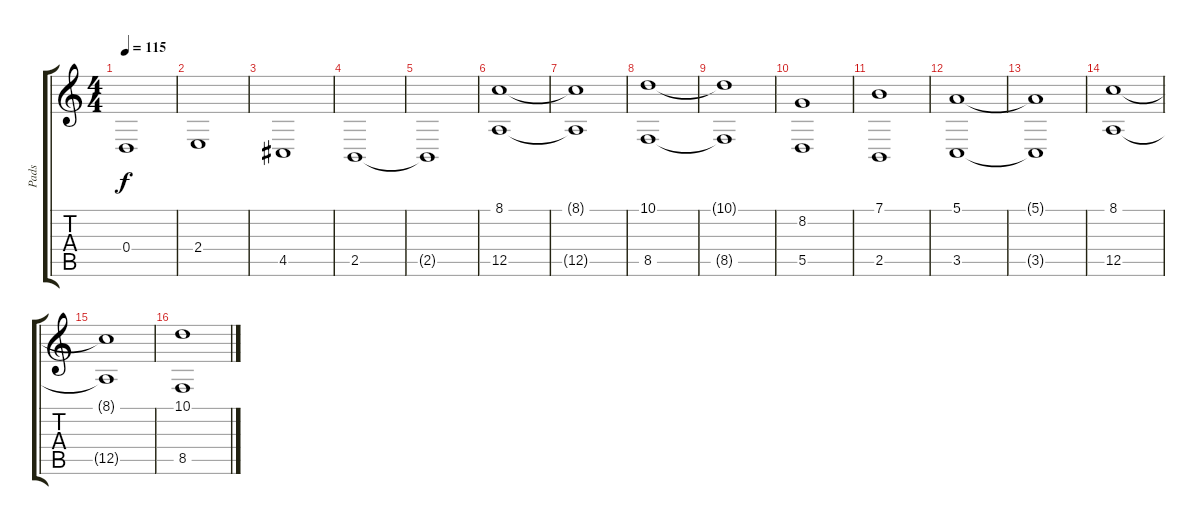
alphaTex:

\track ("Pads" "Pads") {instrument pad2warm}
\staff {score tabs}
\tuning (E4 B3 G3 D3 A2 E2) {hide}
\ts (4 4)
\tempo 115
\clef g2
\ks c
0.4{t}.1{dy f} |
2.4.1 |
4.5.1 |
2.5.1 |
2.5{t}.1 |
(8.1 12.5).1 |
(8.1{t} 12.5{t}).1 |
(10.1 8.5).1 |
(10.1{t} 8.5{t}).1 |
(8.2 5.5).1 |
(7.1 2.5).1 |
(5.1 3.5).1 |
(5.1{t} 3.5{t}).1 |
(8.1 12.5).1 |
(8.1{t} 12.5{t}).1 |
(10.1 8.5).1
